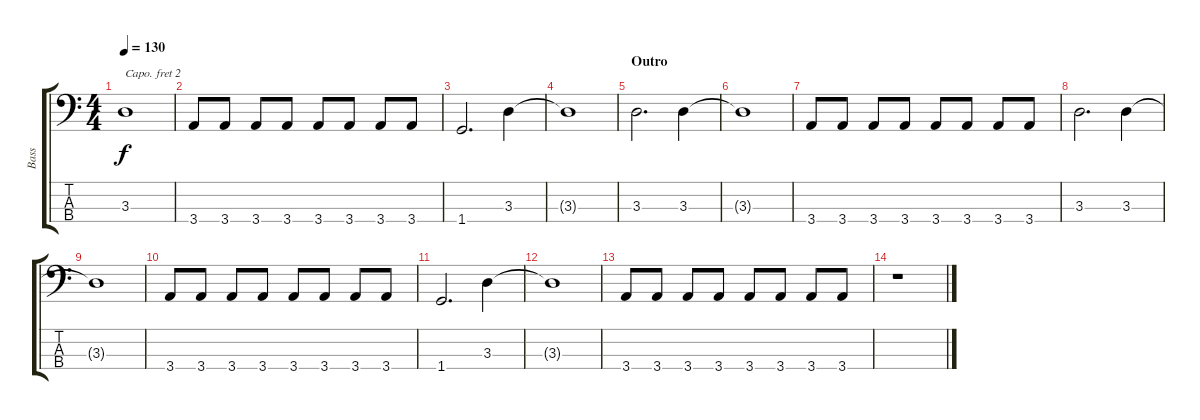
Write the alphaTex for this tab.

\track ("Bass" "Bass") {instrument electricbasspick}
\staff {score tabs}
\capo 2
\tuning (G2 D2 A1 E1) {hide}
\ts (4 4)
\tempo 130
\clef f4
\ks c
3.3{t}.1{dy f} |
3.4.8 3.4.8 3.4.8 3.4.8 3.4.8 3.4.8 3.4.8 3.4.8 |
1.4.2{d} 3.3.4 |
3.3{t}.1 |
\section ("" "Outro")
3.3.2{d} 3.3.4 |
3.3{t}.1 |
3.4.8 3.4.8 3.4.8 3.4.8 3.4.8 3.4.8 3.4.8 3.4.8 |
3.3.2{d} 3.3.4 |
3.3{t}.1 |
3.4.8 3.4.8 3.4.8 3.4.8 3.4.8 3.4.8 3.4.8 3.4.8 |
1.4.2{d} 3.3.4 |
3.3{t}.1 |
3.4.8 3.4.8 3.4.8 3.4.8 3.4.8 3.4.8 3.4.8 3.4.8 |
r.1
